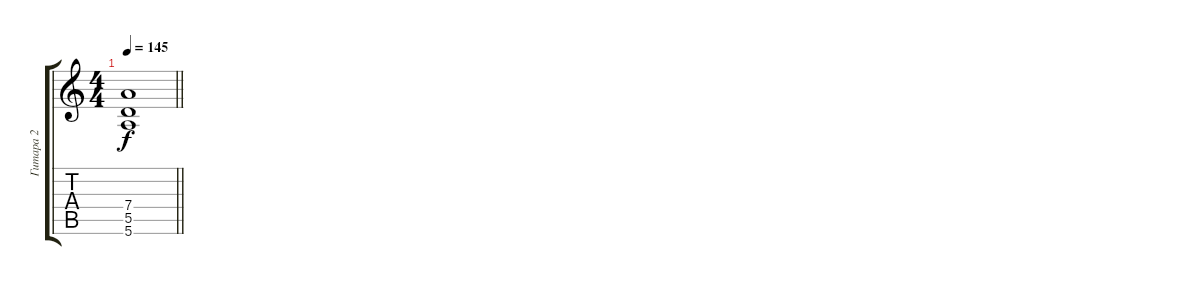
\track ("Гитара 2" "Гитара 2") {instrument distortionguitar}
\staff {score tabs}
\tuning (E4 B3 G3 D3 A2 E2) {hide}
\ts (4 4)
\tempo 145
\clef g2
\barLineRight lightlight
\ks c
(7.4{t} 5.5{t} 5.6{t}).1{dy f}
